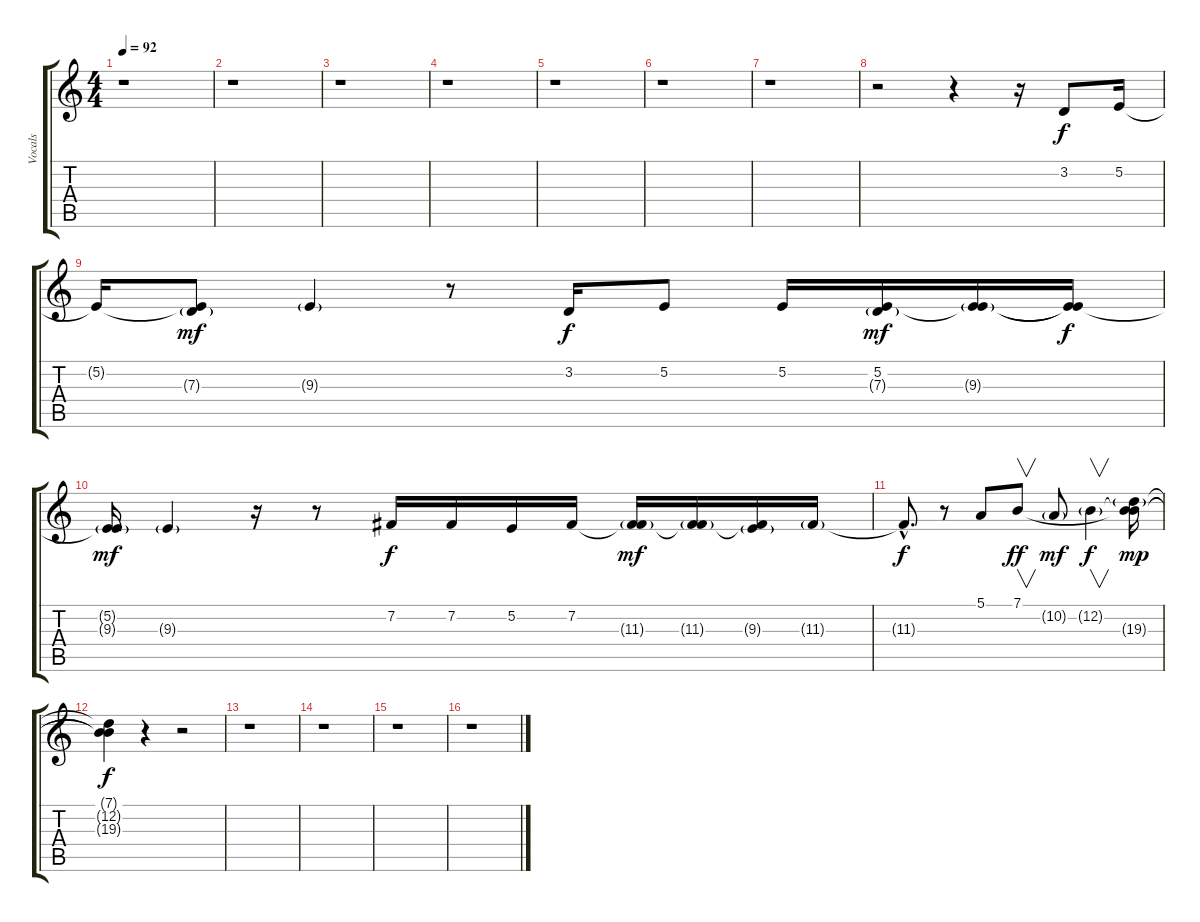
\track ("Vocals" "Vocals") {instrument violin}
\staff {score tabs}
\tuning (E4 B3 G3 D3 A2 E2) {hide}
\ts (4 4)
\tempo 92
\clef g2
\ks c
r.1{dy f} |
r.1 |
r.1 |
r.1 |
r.1 |
r.1 |
r.1 |
r.2 r.4 r.16 3.2.8 5.2.16 |
5.2{t}.16 (5.2{t} 7.3{g}).8{dy mf} 9.3{g}.4 r.8 3.2.16{dy f} 5.2.8 5.2.16 (5.2 7.3{g}).16{dy mf} (5.2{t} 9.3{g}).16 (5.2{t} 9.3{t}).16{dy f} |
(5.2{t} 9.3{g}).16{dy mf} 9.3{g}.4 r.16 r.8 7.2.16{dy f} 7.2.16 5.2.16 7.2.16 (7.2{t} 11.3{g}).16{dy mf} (7.2{t} 11.3{g}).16 (7.2{t} 9.3{g}).16 11.3{g}.16 |
11.3{hac t}.8{d dy f} r.8 5.1.8 7.1.8{v dy ff} 10.2{g}.8{dy mf} 12.2{g}.4{v dy f} (7.1{t} 12.2{t} 19.3{g}).16{dy mp} |
(7.1{t} 12.2{t} 19.3{t}).4{dy f} r.4 r.2 |
r.1 |
r.1 |
r.1 |
r.1
